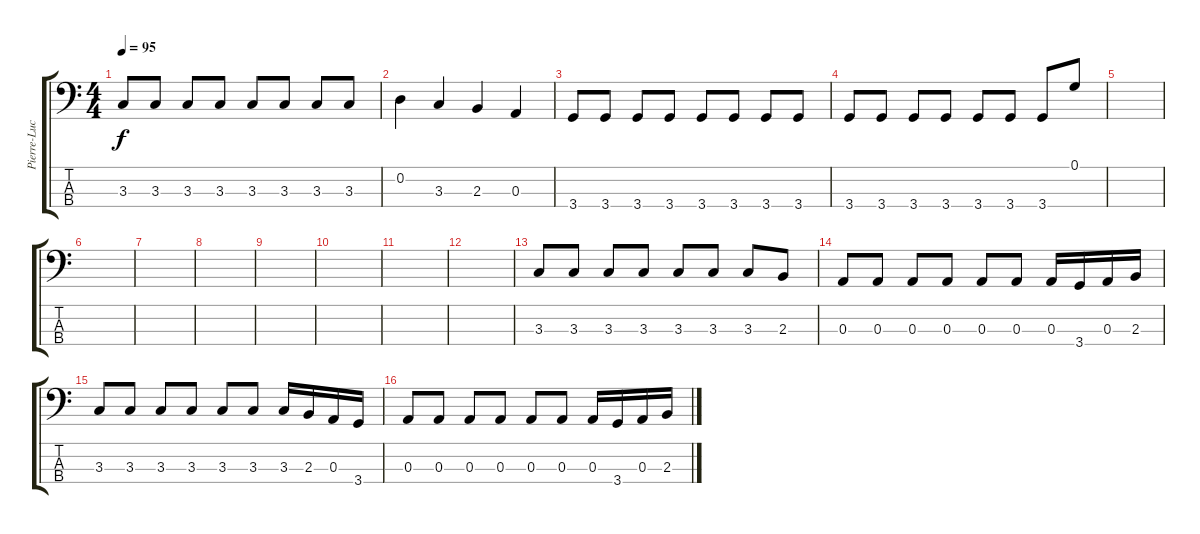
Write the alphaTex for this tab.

\track ("Pierre-Luc Boisvert - Basse" "Pierre-Luc") {instrument electricbassfinger}
\staff {score tabs}
\tuning (G2 D2 A1 E1) {hide}
\ts (4 4)
\tempo 95
\clef f4
\ks c
3.3.8{dy f} 3.3.8 3.3.8 3.3.8 3.3.8 3.3.8 3.3.8 3.3.8 |
0.2.4 3.3.4 2.3.4 0.3.4 |
3.4.8 3.4.8 3.4.8 3.4.8 3.4.8 3.4.8 3.4.8 3.4.8 |
3.4.8 3.4.8 3.4.8 3.4.8 3.4.8 3.4.8 3.4.8 0.1.8 |
|
|
|
|
|
|
|
|
3.3.8 3.3.8 3.3.8 3.3.8 3.3.8 3.3.8 3.3.8 2.3.8 |
0.3.8 0.3.8 0.3.8 0.3.8 0.3.8 0.3.8 0.3.16 3.4.16 0.3.16 2.3.16 |
3.3.8 3.3.8 3.3.8 3.3.8 3.3.8 3.3.8 3.3.16 2.3.16 0.3.16 3.4.16 |
0.3.8 0.3.8 0.3.8 0.3.8 0.3.8 0.3.8 0.3.16 3.4.16 0.3.16 2.3.16
